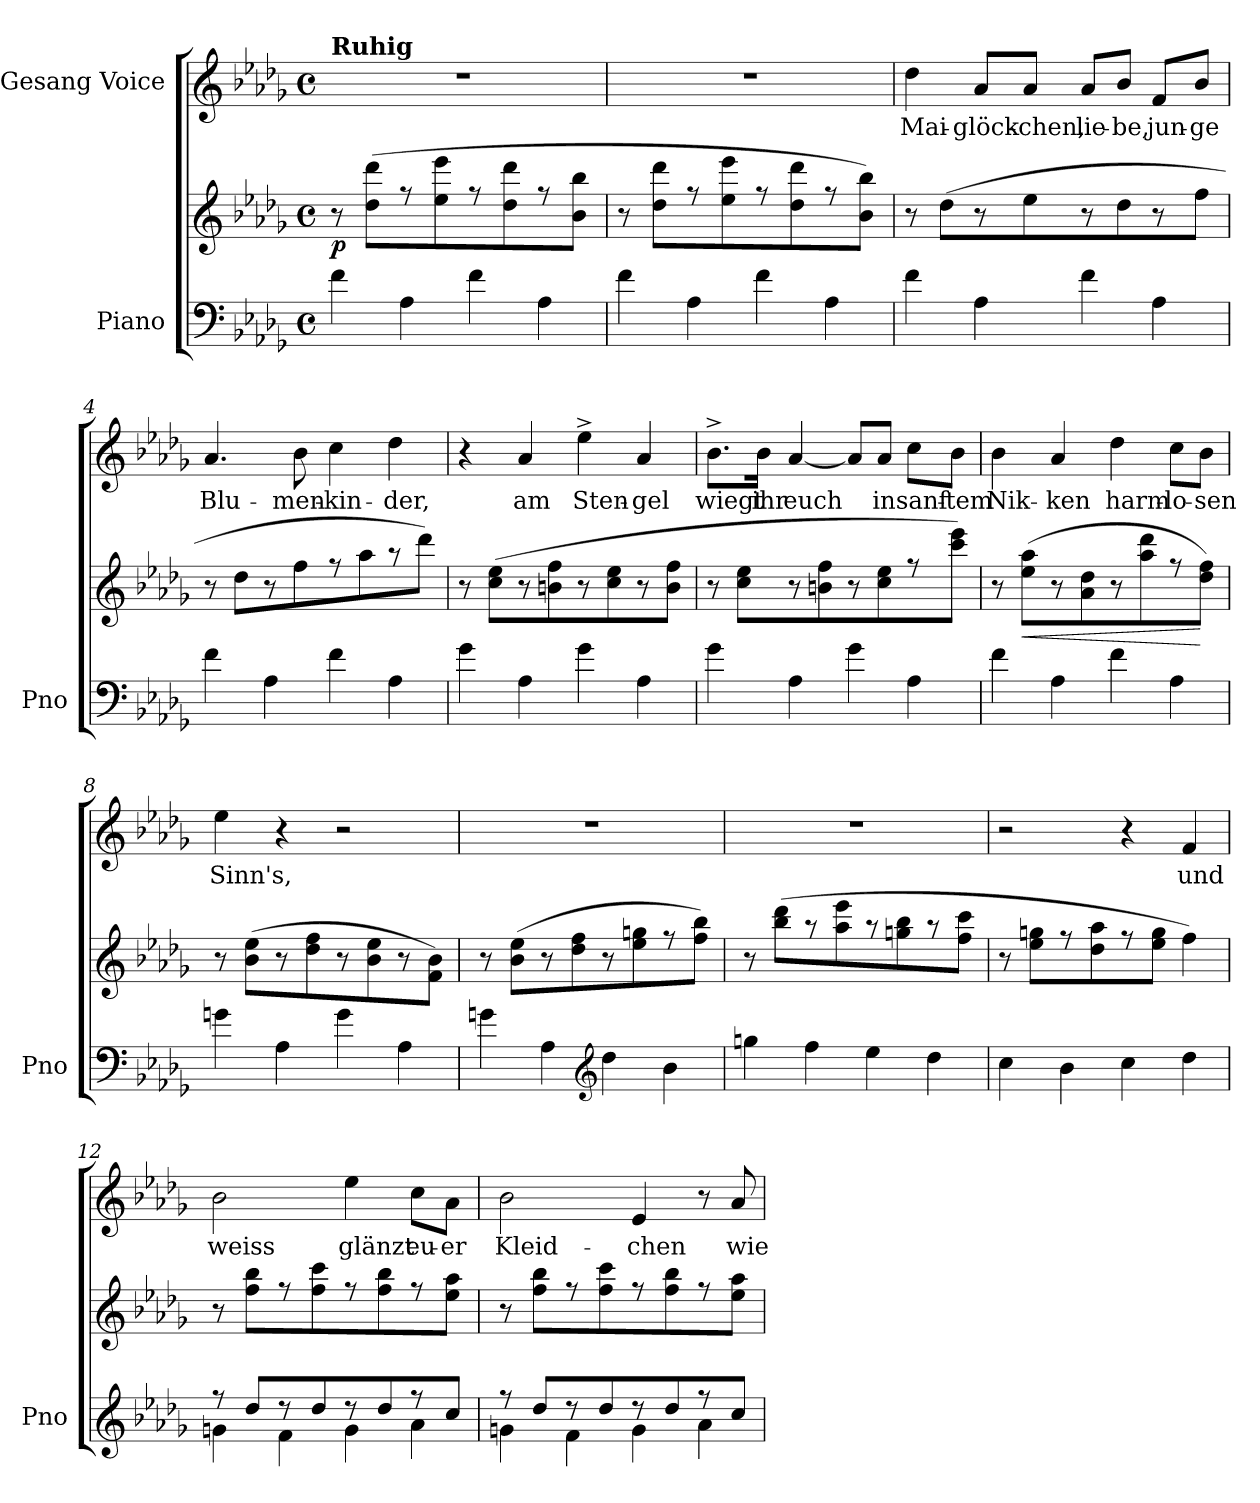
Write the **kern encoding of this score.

**kern	**kern	**dynam	**kern	**text
*part2	*part2	*part2	*part1	*part1
*staff3	*staff2	*staff2/3	*staff1	*staff1
*I"Piano	*	*	*I"Gesang Voice	*
*I'Pno	*	*	*	*
*clefF4	*clefG2	*	*clefG2	*
*k[b-e-a-d-g-]	*k[b-e-a-d-g-]	*	*k[b-e-a-d-g-]	*
*M4/4	*M4/4	*	*M4/4	*
*met(c)	*met(c)	*	*met(c)	*
=1	=1	=1	=1	=1
!	!	!	!LO:TX:a:B:t=Ruhig	!
!	!	!LO:DY:b	!	!
4f\	8r	p	1r	.
.	(8dd-\ 8ddd-\L	.	.	.
4A-\	8r	.	.	.
.	8ee-\ 8eee-\	.	.	.
4f\	8r	.	.	.
.	8dd-\ 8ddd-\	.	.	.
4A-\	8r	.	.	.
.	8b-\ 8bb-\J	.	.	.
=2	=2	=2	=2	=2
4f\	8r	.	1r	.
.	8dd-\ 8ddd-\L	.	.	.
4A-\	8r	.	.	.
.	8ee-\ 8eee-\	.	.	.
4f\	8r	.	.	.
.	8dd-\ 8ddd-\	.	.	.
4A-\	8r	.	.	.
.	8b-\ 8bb-\J)	.	.	.
=3	=3	=3	=3	=3
!	!	!	!	!LO:LY:b
4f\	8r	.	4dd-\	Mai-
.	(8dd-\L	.	.	.
!	!	!	!	!LO:LY:b
4A-\	8r	.	8a-/L	-glöck-
!	!	!	!	!LO:LY:b
.	8ee-\	.	8a-/J	-chen,
!	!	!	!	!LO:LY:b
4f\	8r	.	8a-/L	lie-
!	!	!	!	!LO:LY:b
.	8dd-\	.	8b-/J	-be,
!	!	!	!	!LO:LY:b
4A-\	8r	.	8f/L	jun-
!	!	!	!	!LO:LY:b
.	8ff\J	.	8b-/J	-ge
!!LO:LB:g=z
=4	=4	=4	=4	=4
!	!	!	!	!LO:LY:b
4f\	8r	.	4.a-/	Blu-
.	8dd-\L	.	.	.
4A-\	8r	.	.	.
!	!	!	!	!LO:LY:b
.	8ff\	.	8b-\	-men-
!	!	!	!	!LO:LY:b
4f\	8r	.	4cc\	-kin-
.	8aa-\	.	.	.
!	!	!	!	!LO:LY:b
4A-\	8r	.	4dd-\	-der,
.	8ddd-\J)	.	.	.
=5	=5	=5	=5	=5
4g-\	8r	.	4r	.
.	(8cc\ 8ee-\L	.	.	.
!	!	!	!	!LO:LY:b
4A-\	8r	.	4a-/	am
.	8bn\ 8ff\	.	.	.
!	!	!	!	!LO:LY:b
4g-\	8r	.	4ee-^\	Sten-
.	8cc\ 8ee-\	.	.	.
!	!	!	!	!LO:LY:b
4A-\	8r	.	4a-/	-gel
.	8b\ 8ff\J	.	.	.
=6	=6	=6	=6	=6
!	!	!	!	!LO:LY:b
4g-\	8r	.	8.b-^\L	wiegt
.	8cc\ 8ee-\L	.	.	.
!	!	!	!	!LO:LY:b
.	.	.	16b-\Jk	ihr
!	!	!	!	!LO:LY:b
4A-\	8r	.	[4a-/	euch
.	8bn\ 8ff\	.	.	.
4g-\	8r	.	8a-/L]	.
!	!	!	!	!LO:LY:b
.	8cc\ 8ee-\	.	8a-/J	in
!	!	!	!	!LO:LY:b
4A-\	8r	.	8cc\L	sanf-
!	!	!	!	!LO:LY:b
.	8ccc\ 8eee-\J)	.	8b-\J	-tem
!!LO:LB:g=z
=7	=7	=7	=7	=7
!	!	!	!	!LO:LY:b
4f\	8r	.	4b-\	Nik-
!	!	!LO:HP:b	!	!
.	(8ee-\ 8aa-\L	<	.	.
!	!	!	!	!LO:LY:b
4A-\	8r	.	4a-/	-ken
.	8a-\ 8dd-\	.	.	.
!	!	!	!	!LO:LY:b
4f\	8r	.	4dd-\	harm-
.	8aa-\ 8ddd-\	.	.	.
!	!	!	!	!LO:LY:b
4A-\	8r	.	8cc\L	-lo-
!	!	!	!	!LO:LY:b
.	8dd-\ 8ff\J)	[	8b-\J	-sen
=8	=8	=8	=8	=8
!	!	!	!	!LO:LY:b
4gn\	8r	.	4ee-\	Sinn's,
.	(8b-\ 8ee-\L	.	.	.
4A-\	8r	.	4r	.
.	8dd-\ 8ff\	.	.	.
4g\	8r	.	2r	.
.	8b-\ 8ee-\	.	.	.
4A-\	8r	.	.	.
.	8f\ 8b-\J)	.	.	.
=9	=9	=9	=9	=9
4gn\	8r	.	1r	.
.	(8b-\ 8ee-\L	.	.	.
4A-\	8r	.	.	.
.	8dd-\ 8ff\	.	.	.
*clefG2	*	*	*	*
4dd-\	8r	.	.	.
.	8ee-\ 8ggn\	.	.	.
4b-\	8r	.	.	.
.	8ff\ 8bb-\J)	.	.	.
!!LO:LB:g=z
=10	=10	=10	=10	=10
4ggn\	8r	.	1r	.
.	(8bb-\ 8ddd-\L	.	.	.
4ff\	8r	.	.	.
.	8aa-\ 8eee-\	.	.	.
4ee-\	8r	.	.	.
.	8ggn\ 8bb-\	.	.	.
4dd-\	8r	.	.	.
.	8ff\ 8ccc\J	.	.	.
=11	=11	=11	=11	=11
4cc\	8r	.	2r	.
.	8ee-\ 8ggn\L	.	.	.
4b-\	8r	.	.	.
.	8dd-\ 8aa-\	.	.	.
4cc\	8r	.	4r	.
.	8ee-\ 8gg\J	.	.	.
!	!	!	!	!LO:LY:b
4dd-\	4ff\)	.	4f/	und
=12	=12	=12	=12	=12
*^	*	*	*	*
!	!	!	!	!	!LO:LY:b
8r	4gn\	8r	.	2b-\	weiss
8dd-/L	.	8ff\ 8bb-\L	.	.	.
8r	4f\	8r	.	.	.
8dd-/	.	8ff\ 8ccc\	.	.	.
!	!	!	!	!	!LO:LY:b
8r	4g\	8r	.	4ee-\	glänzt
8dd-/	.	8ff\ 8bb-\	.	.	.
!	!	!	!	!	!LO:LY:b
8r	4a-\	8r	.	8cc\L	eu-
!	!	!	!	!	!LO:LY:b
8cc/J	.	8ee-\ 8aa-\J	.	8a-\J	-er
!!LO:PB:g=z
=13	=13	=13	=13	=13	=13
!	!	!	!	!	!LO:LY:b
8r	4gn\	8r	.	2b-\	Kleid-
8dd-/L	.	8ff\ 8bb-\L	.	.	.
8r	4f\	8r	.	.	.
8dd-/	.	8ff\ 8ccc\	.	.	.
!	!	!	!	!	!LO:LY:b
8r	4g\	8r	.	4e-/	-chen
8dd-/	.	8ff\ 8bb-\	.	.	.
8r	4a-\	8r	.	8r	.
!	!	!	!	!	!LO:LY:b
8cc/J	.	8ee-\ 8aa-\J	.	8a-/	wie
*v	*v	*	*	*	*
=	=	=	=	=
*-	*-	*-	*-	*-
